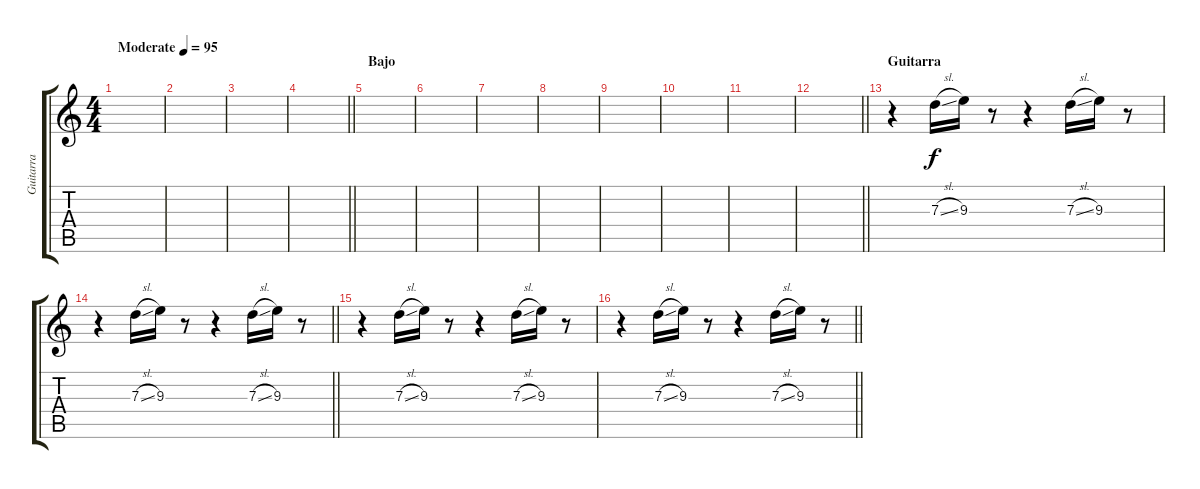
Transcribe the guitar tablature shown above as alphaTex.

\track ("Guitarra" "Guitarra") {instrument overdrivenguitar}
\staff {score tabs}
\tuning (E4 B3 G3 D3 A2 E2) {hide}
\ts (4 4)
\tempo (95 "Moderate")
\clef g2
\ks c
|
|
|
\barLineRight lightlight
|
\section ("" "Bajo")
|
|
|
|
|
|
|
\barLineRight lightlight
|
\section ("" "Guitarra")
r.4 7.3{sl}.16 9.3.16 r.8 r.4 7.3{sl}.16 9.3.16 r.8 |
\barLineRight lightlight
r.4 7.3{sl}.16 9.3.16 r.8 r.4 7.3{sl}.16 9.3.16 r.8 |
r.4 7.3{sl}.16 9.3.16 r.8 r.4 7.3{sl}.16 9.3.16 r.8 |
\barLineRight lightlight
r.4 7.3{sl}.16 9.3.16 r.8 r.4 7.3{sl}.16 9.3.16 r.8
